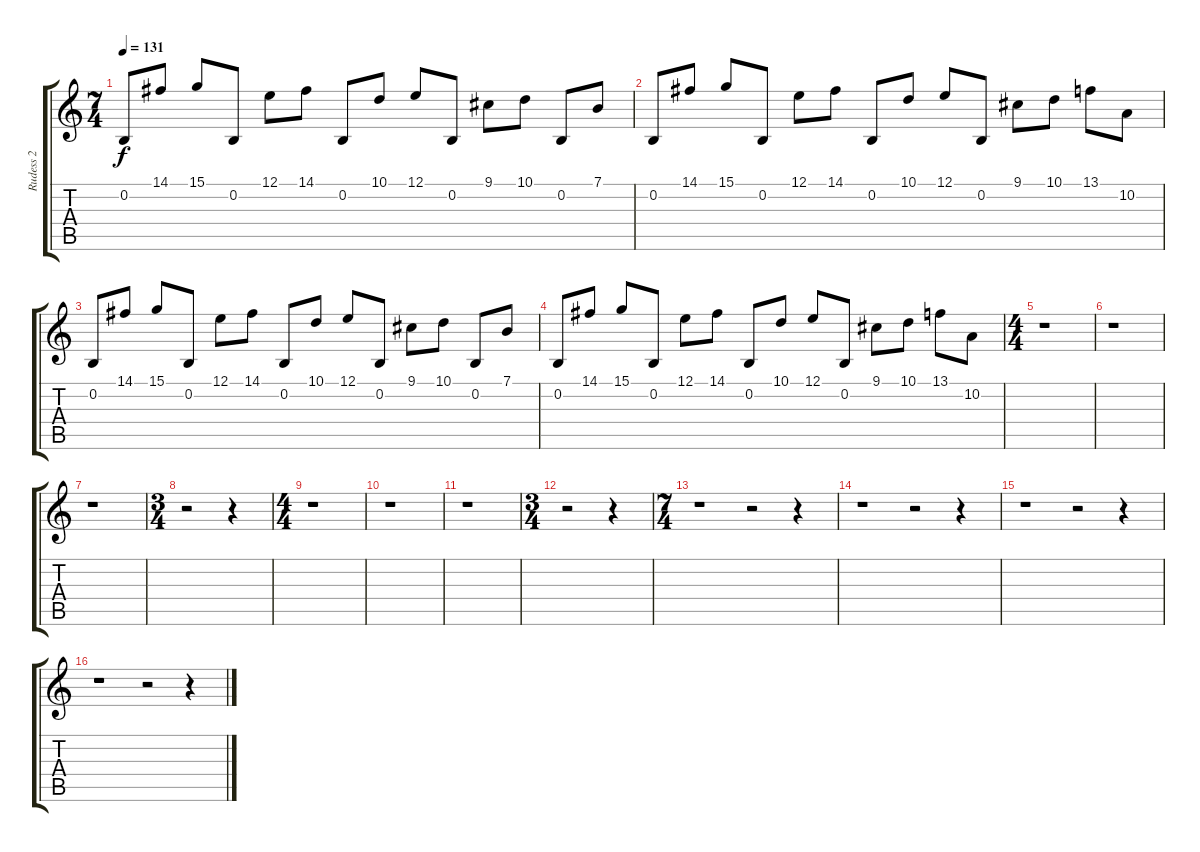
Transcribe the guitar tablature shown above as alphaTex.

\track ("Rudess 2" "Rudess 2") {instrument fx3crystal}
\staff {score tabs}
\tuning (E4 B3 G3 D3 A2 E2) {hide}
\ts (7 4)
\tempo 131
\clef g2
\ks c
0.2.8{dy f instrument stringensemble1} 14.1.8 15.1.8 0.2.8 12.1.8 14.1.8 0.2.8 10.1.8 12.1.8 0.2.8 9.1.8 10.1.8 0.2.8 7.1.8 |
0.2.8 14.1.8 15.1.8 0.2.8 12.1.8 14.1.8 0.2.8 10.1.8 12.1.8 0.2.8 9.1.8 10.1.8 13.1.8 10.2.8 |
0.2.8{instrument stringensemble1} 14.1.8 15.1.8 0.2.8 12.1.8 14.1.8 0.2.8 10.1.8 12.1.8 0.2.8 9.1.8 10.1.8 0.2.8 7.1.8 |
0.2.8 14.1.8 15.1.8 0.2.8 12.1.8 14.1.8 0.2.8 10.1.8 12.1.8 0.2.8 9.1.8 10.1.8 13.1.8 10.2.8 |
\ts (4 4)
r.1 |
r.1 |
r.1 |
\ts (3 4)
r.2 r.4 |
\ts (4 4)
r.1 |
r.1 |
r.1 |
\ts (3 4)
r.2 r.4 |
\ts (7 4)
r.1 r.2 r.4 |
r.1 r.2 r.4 |
r.1 r.2 r.4 |
r.1 r.2 r.4
